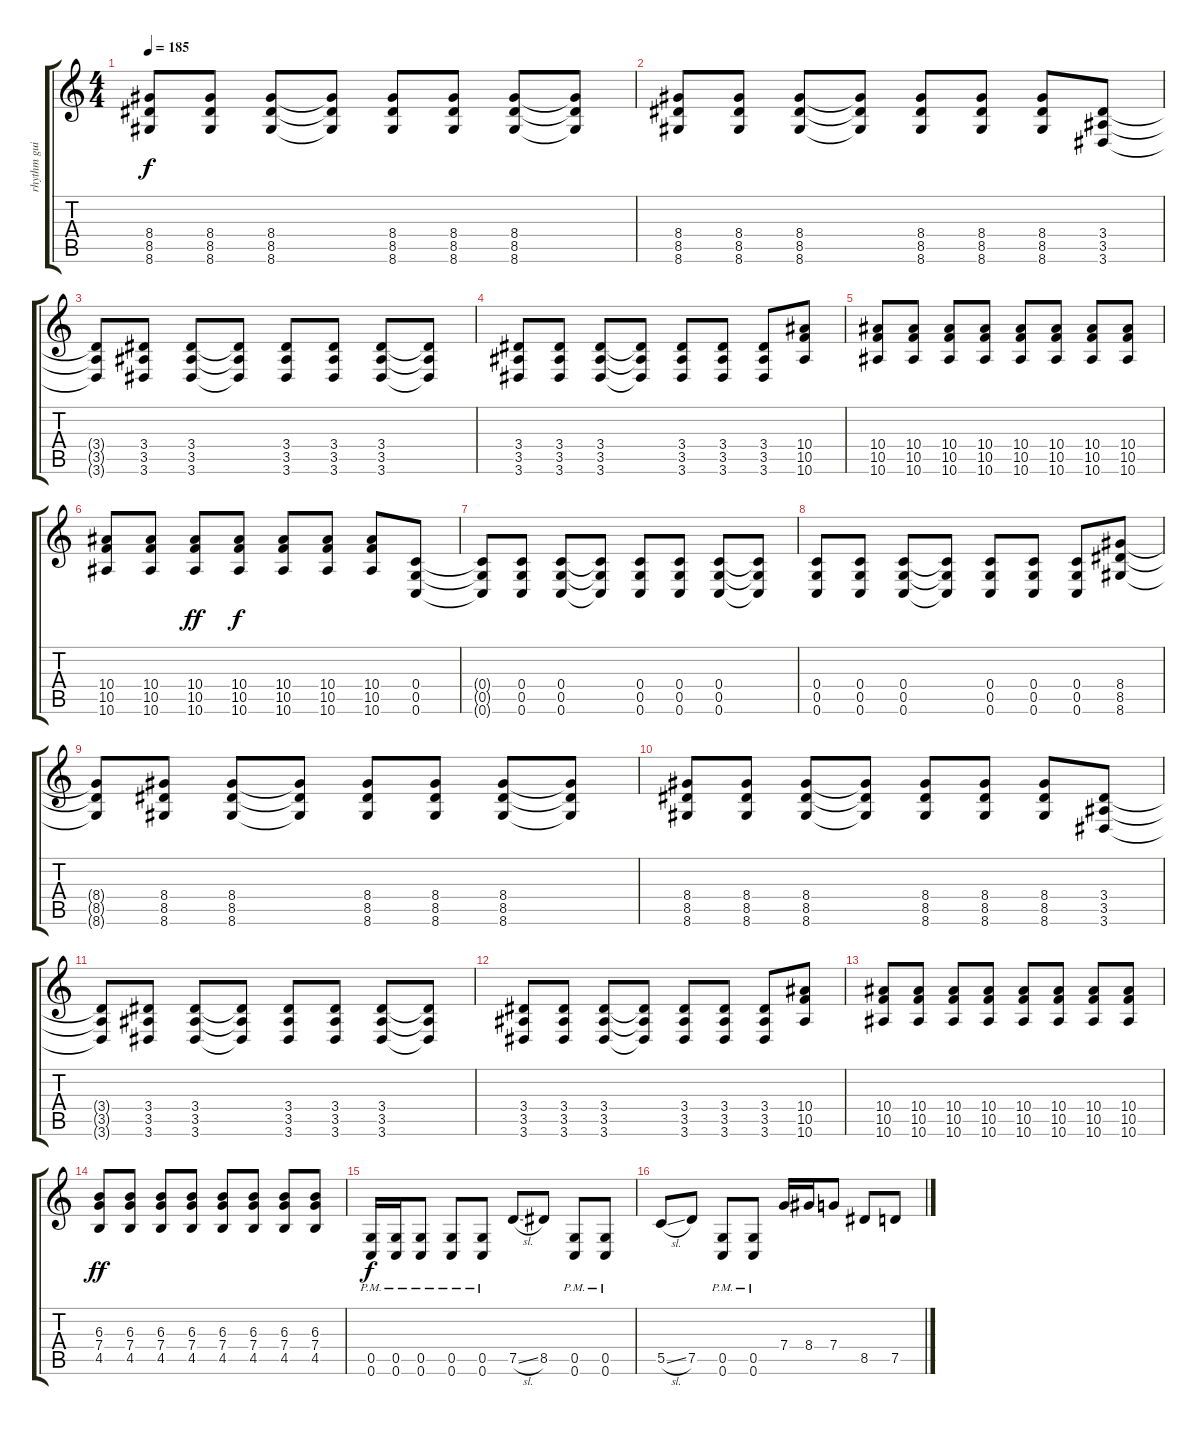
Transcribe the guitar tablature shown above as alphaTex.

\track ("rhythm guitar" "rhythm gui") {instrument distortionguitar}
\staff {score tabs}
\tuning (D4 A3 F3 C3 G2 C2) {hide}
\ts (4 4)
\tempo 185
\clef g2
\ks c
(8.4{t} 8.5{t} 8.6{t}).8{dy f} (8.4 8.5 8.6).8 (8.4 8.5 8.6).8 (8.4{t} 8.5{t} 8.6{t}).8 (8.4 8.5 8.6).8 (8.4 8.5 8.6).8 (8.4 8.5 8.6).8 (8.4{t} 8.5{t} 8.6{t}).8 |
(8.4 8.5 8.6).8 (8.4 8.5 8.6).8 (8.4 8.5 8.6).8 (8.4{t} 8.5{t} 8.6{t}).8 (8.4 8.5 8.6).8 (8.4 8.5 8.6).8 (8.4 8.5 8.6).8 (3.4 3.5 3.6).8 |
(3.4{t} 3.5{t} 3.6{t}).8 (3.4 3.5 3.6).8 (3.4 3.5 3.6).8 (3.4{t} 3.5{t} 3.6{t}).8 (3.4 3.5 3.6).8 (3.4 3.5 3.6).8 (3.4 3.5 3.6).8 (3.4{t} 3.5{t} 3.6{t}).8 |
(3.4 3.5 3.6).8 (3.4 3.5 3.6).8 (3.4 3.5 3.6).8 (3.4{t} 3.5{t} 3.6{t}).8 (3.4 3.5 3.6).8 (3.4 3.5 3.6).8 (3.4 3.5 3.6).8 (10.4 10.5 10.6).8 |
(10.4 10.5 10.6).8 (10.4 10.5 10.6).8 (10.4 10.5 10.6).8 (10.4 10.5 10.6).8 (10.4 10.5 10.6).8 (10.4 10.5 10.6).8 (10.4 10.5 10.6).8 (10.4 10.5 10.6).8 |
(10.4 10.5 10.6).8 (10.4 10.5 10.6).8 (10.4 10.5 10.6).8{dy ff} (10.4 10.5 10.6).8{dy f} (10.4 10.5 10.6).8 (10.4 10.5 10.6).8 (10.4 10.5 10.6).8 (0.4 0.5 0.6).8 |
(0.4{t} 0.5{t} 0.6{t}).8 (0.4 0.5 0.6).8 (0.4 0.5 0.6).8 (0.4{t} 0.5{t} 0.6{t}).8 (0.4 0.5 0.6).8 (0.4 0.5 0.6).8 (0.4 0.5 0.6).8 (0.4{t} 0.5{t} 0.6{t}).8 |
(0.4 0.5 0.6).8 (0.4 0.5 0.6).8 (0.4 0.5 0.6).8 (0.4{t} 0.5{t} 0.6{t}).8 (0.4 0.5 0.6).8 (0.4 0.5 0.6).8 (0.4 0.5 0.6).8 (8.4 8.5 8.6).8 |
(8.4{t} 8.5{t} 8.6{t}).8 (8.4 8.5 8.6).8 (8.4 8.5 8.6).8 (8.4{t} 8.5{t} 8.6{t}).8 (8.4 8.5 8.6).8 (8.4 8.5 8.6).8 (8.4 8.5 8.6).8 (8.4{t} 8.5{t} 8.6{t}).8 |
(8.4 8.5 8.6).8 (8.4 8.5 8.6).8 (8.4 8.5 8.6).8 (8.4{t} 8.5{t} 8.6{t}).8 (8.4 8.5 8.6).8 (8.4 8.5 8.6).8 (8.4 8.5 8.6).8 (3.4 3.5 3.6).8 |
(3.4{t} 3.5{t} 3.6{t}).8 (3.4 3.5 3.6).8 (3.4 3.5 3.6).8 (3.4{t} 3.5{t} 3.6{t}).8 (3.4 3.5 3.6).8 (3.4 3.5 3.6).8 (3.4 3.5 3.6).8 (3.4{t} 3.5{t} 3.6{t}).8 |
(3.4 3.5 3.6).8 (3.4 3.5 3.6).8 (3.4 3.5 3.6).8 (3.4{t} 3.5{t} 3.6{t}).8 (3.4 3.5 3.6).8 (3.4 3.5 3.6).8 (3.4 3.5 3.6).8 (10.4 10.5 10.6).8 |
(10.4 10.5 10.6).8 (10.4 10.5 10.6).8 (10.4 10.5 10.6).8 (10.4 10.5 10.6).8 (10.4 10.5 10.6).8 (10.4 10.5 10.6).8 (10.4 10.5 10.6).8 (10.4 10.5 10.6).8 |
(6.3 7.4 4.5).8{dy ff} (6.3 7.4 4.5).8 (6.3 7.4 4.5).8 (6.3 7.4 4.5).8 (6.3 7.4 4.5).8 (6.3 7.4 4.5).8 (6.3 7.4 4.5).8 (6.3 7.4 4.5).8 |
(0.5{pm} 0.6{pm}).16{dy f} (0.5{pm} 0.6{pm}).16 (0.5{pm} 0.6{pm}).8 (0.5{pm} 0.6{pm}).8 (0.5{pm} 0.6{pm}).8 7.5{sl}.8 8.5.8 (0.5{pm} 0.6{pm}).8 (0.5{pm} 0.6{pm}).8 |
5.5{sl}.8 7.5.8 (0.5{pm} 0.6{pm}).8 (0.5{pm} 0.6{pm}).8 7.4.16 8.4.16 7.4.8 8.5.8 7.5.8
